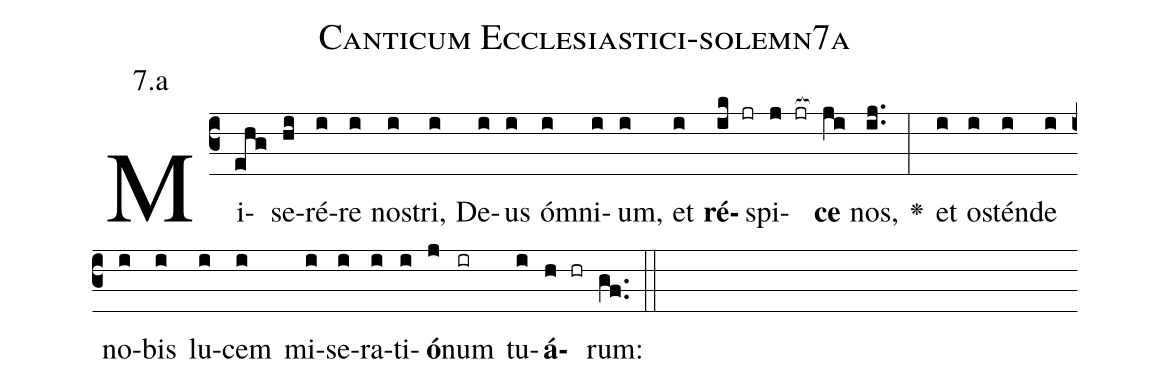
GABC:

name: Canticum Ecclesiastici-solemn7a;
annotation: 7.a;
%%
(c3)Mi(ehg)se(hi)ré(i)re(i) no(i)stri,(i) De(i)us(i) óm(i)ni(i)um,(i) et(i) <b>ré</b>(ik jr)spi(j jr[ocb:1{])<b>ce</b>(ji[ocb:0}]) nos,(ij..) <v>\greheightstar</v>(:) et(i) o(i)stén(i)de(i) no(i)bis(i) lu(i)cem(i) mi(i)se(i)ra(i)ti(i)<b>ó</b>(j)num(ir) tu(i)<b>á</b>(h hr)rum:(gf..) (::)


%E(i) u(i) o(j) u(i) a(h) e.(gf..) (::)
